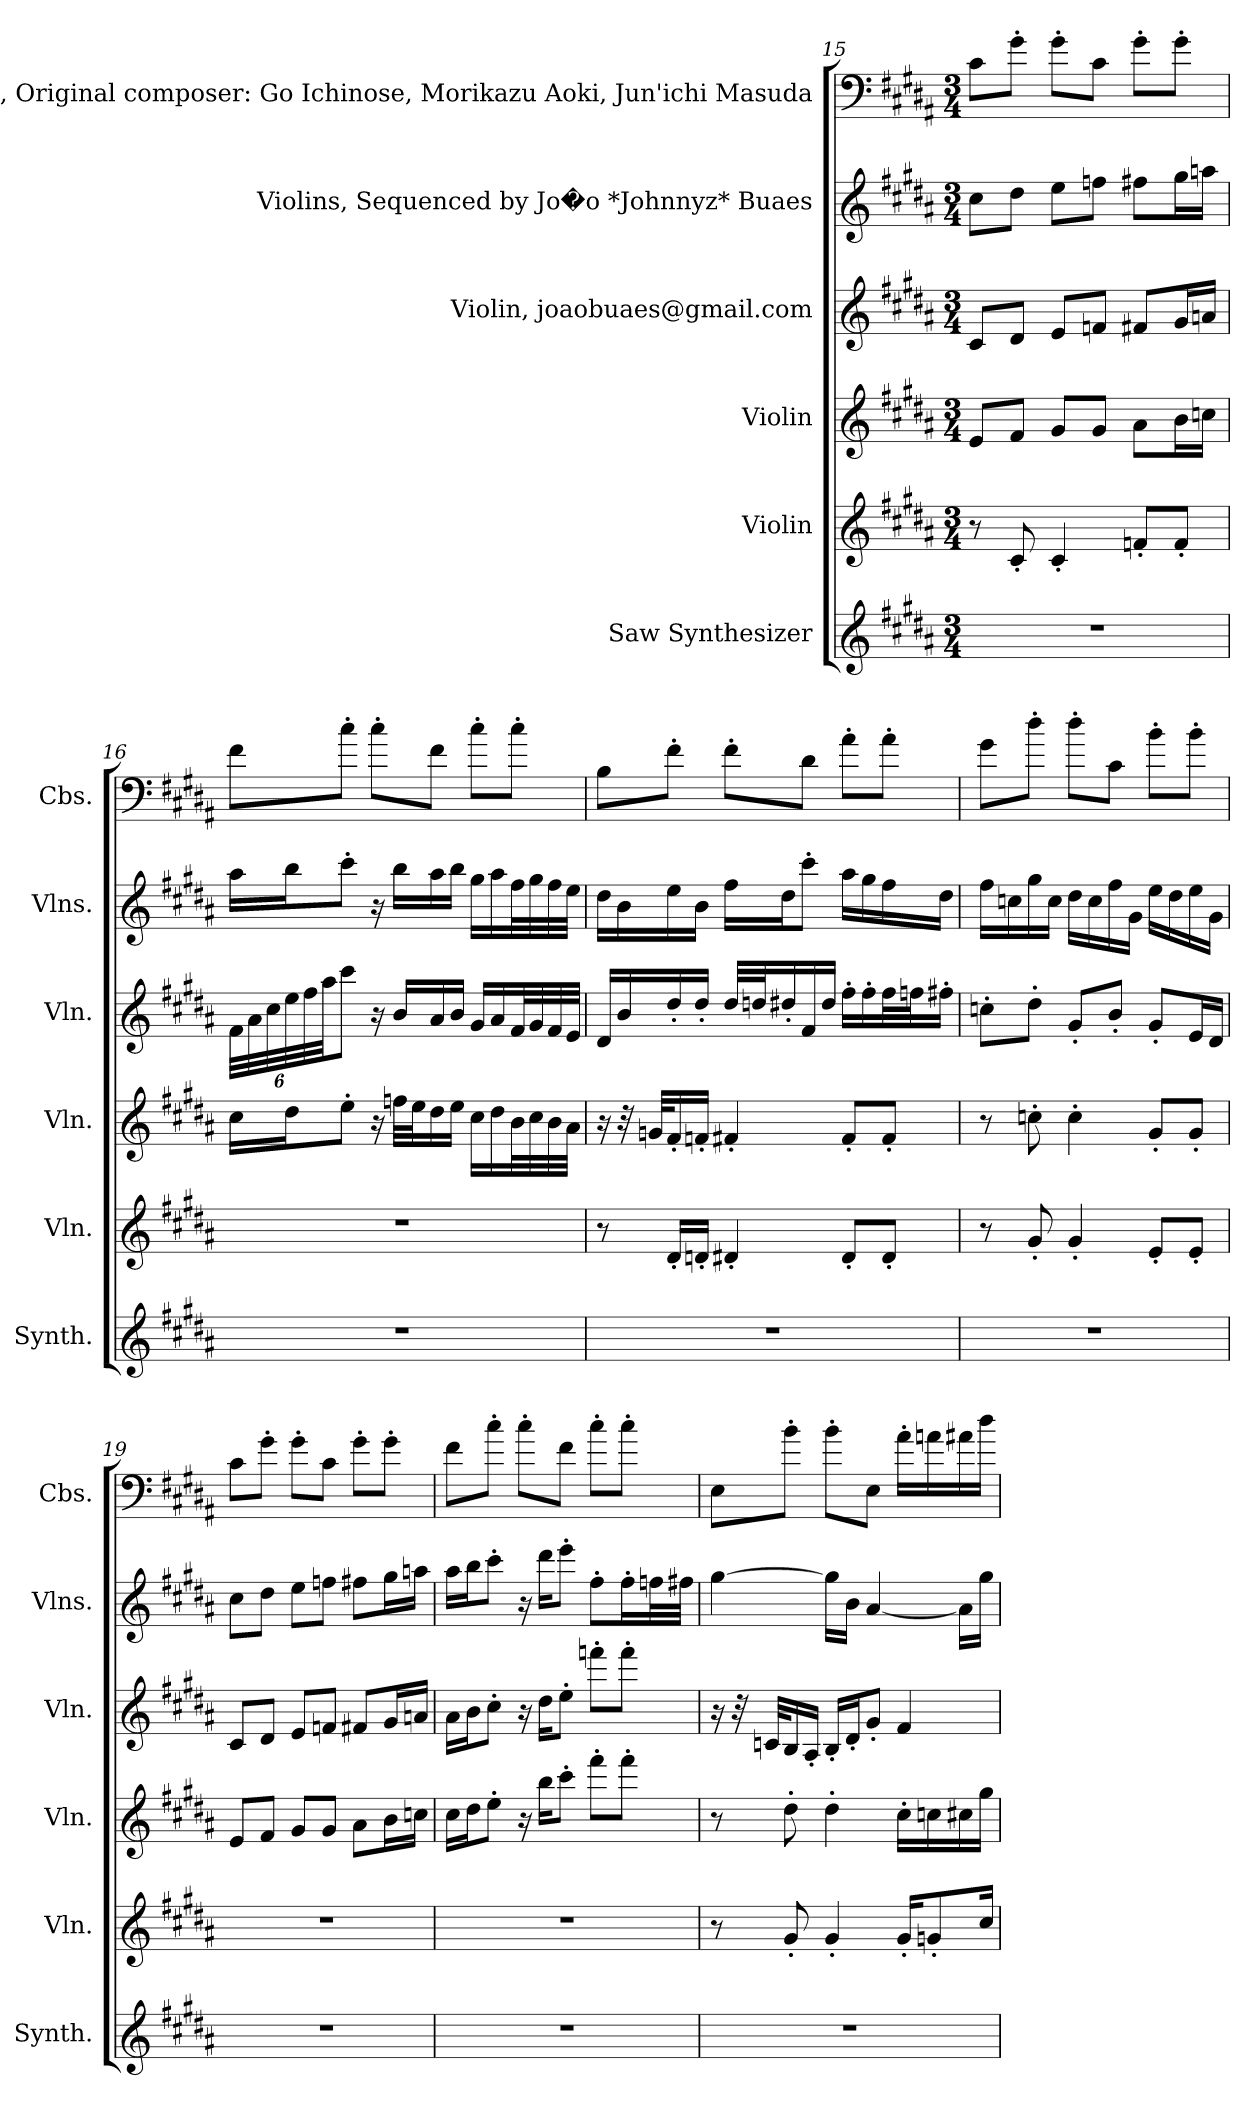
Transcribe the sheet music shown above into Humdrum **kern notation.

**kern	**kern	**kern	**kern	**kern	**kern
*part6	*part5	*part4	*part3	*part2	*part1
*staff6	*staff5	*staff4	*staff3	*staff2	*staff1
*I"Saw Synthesizer	*I"Violin	*I"Violin	*I"Violin, joaobuaes@gmail.com	*I"Violins, Sequenced by Jo�o *Johnnyz* Buaes	*I"Contrabasses, Original composer: Go Ichinose, Morikazu Aoki, Jun'ichi Masuda
*I'Synth.	*I'Vln.	*I'Vln.	*I'Vln.	*I'Vlns.	*I'Cbs.
!!LO:LB:g=z
*clefG2	*clefG2	*clefG2	*clefG2	*clefG2	*clefF4
*	*	*	*	*	*ITrd7c12
*k[f#c#g#d#a#]	*k[f#c#g#d#a#]	*k[f#c#g#d#a#]	*k[f#c#g#d#a#]	*k[f#c#g#d#a#]	*k[f#c#g#d#a#]
*M3/4	*M3/4	*M3/4	*M3/4	*M3/4	*M3/4
*MM76	*MM76	*MM76	*MM76	*MM76	*MM76
=15	=15	=15	=15	=15	=15
2.r	8r	8e/L	8c#/L	8cc#\L	8C#\L
.	8c#'/	8f#/J	8d#/J	8dd#\J	8G#'\J
.	4c#'/	8g#/L	8e/L	8ee\L	8G#'\L
.	.	8g#/J	8fn/J	8ffn\J	8C#\J
.	8fn'/L	8a#\L	8f#X/L	8ff#X\L	8G#'\L
.	8f'/J	16b\L	16g#/L	16gg#\L	8G#'\J
.	.	16ccn\JJ	16an/JJ	16aan\JJ	.
=16	=16	=16	=16	=16	=16
*	*	*	*Xbrackettup	*	*
*	*	*	*	*	*MM92
2.r	2.r	16cc#\LL	48f#\LLL	16aa#\LL	8F#\L
.	.	.	48a#\	.	.
.	.	.	48cc#\	.	.
.	.	16dd#\J	48ee\	16bb\J	.
.	.	.	48ff#\	.	.
.	.	.	48aa#\JJ	.	.
.	.	8ee'\J	8ccc#\J	8ccc#'\J	8c#'\J
.	.	16r	16r	16r	8c#'\L
.	.	32ffn\LLL	16b/LL	16bb\LL	.
.	.	32ee\J	.	.	.
.	.	16dd#\	16a#/	16aa#\	8F#\J
.	.	16ee\JJ	16b/JJ	16bb\JJ	.
.	.	16cc#\LL	16g#/LL	16gg#\LL	8c#'\L
.	.	16dd#\	16a#/	16aa#\	.
.	.	32b\L	32f#/L	32ff#\L	8c#'\J
.	.	32cc#\	32g#/	32gg#\	.
.	.	32b\	32f#/	32ff#\	.
.	.	32a#\JJJ	32e/JJJ	32ee\JJJ	.
!!LO:PB:g=z
=17	=17	=17	=17	=17	=17
2.r	8r	16r	16d#/LL	16dd#\LL	8BB\L
.	.	32r	16b/	16b\	.
.	.	32gn/KLL	.	.	.
.	16d#'/LL	16f#'/	16dd#'/	16ee\	8F#'\J
.	16dn'/JJ	16fn'/JJ	16dd#'/JJ	16b\JJ	.
.	4d#X'/	4f#X'/	32dd#/LLL	16ff#\LL	8F#'\L
.	.	.	32ddn/J	.	.
.	.	.	16dd#X'/	16dd#\J	.
.	.	.	16f#/	8ccc#'\J	8D#\J
.	.	.	16dd#/JJ	.	.
.	8d#'/L	8f#'/L	16ff#'\LL	16aa#\LL	8A#'\L
.	.	.	16ff#'\	16gg#\	.
.	8d#'/J	8f#'/J	32ff#\L	16ff#\	8A#'\J
.	.	.	32ffn\J	.	.
.	.	.	16ff#X'\JJ	16dd#\JJ	.
=18	=18	=18	=18	=18	=18
2.r	8r	8r	8ccn'\L	16ff#\LL	8G#\L
.	.	.	.	16ccn\	.
.	8g#'/	8ccn'\	8dd#'\J	16gg#\	8d#'\J
.	.	.	.	16cc\JJ	.
.	4g#'/	4cc'\	8g#'/L	16dd#\LL	8d#'\L
.	.	.	.	16cc\	.
.	.	.	8b'/J	16ff#\	8C#\J
.	.	.	.	16g#\JJ	.
.	8e'/L	8g#'/L	8g#'/L	16ee\LL	8B'\L
.	.	.	.	16dd#\	.
.	8e'/J	8g#'/J	16e/L	16ee\	8B'\J
.	.	.	16d#/JJ	16g#\JJ	.
!!LO:LB:g=z
=19	=19	=19	=19	=19	=19
2.r	2.r	8e/L	8c#/L	8cc#\L	8C#\L
.	.	8f#/J	8d#/J	8dd#\J	8G#'\J
.	.	8g#/L	8e/L	8ee\L	8G#'\L
.	.	8g#/J	8fn/J	8ffn\J	8C#\J
.	.	8a#\L	8f#X/L	8ff#X\L	8G#'\L
.	.	16b\L	16g#/L	16gg#\L	8G#'\J
.	.	16ccn\JJ	16an/JJ	16aan\JJ	.
=20	=20	=20	=20	=20	=20
2.r	2.r	16cc#\LL	16a#\LL	16aa#\LL	8F#\L
.	.	16dd#\J	16b\J	16bb\J	.
.	.	8ee'\J	8cc#'\J	8ccc#'\J	8c#'\J
.	.	16r	16r	16r	8c#'\L
.	.	16bb\KL	16dd#\KL	16ddd#\KL	.
.	.	8ccc#'\J	8ee'\J	8eee'\J	8F#\J
.	.	8fff#'\L	8fffn'\L	8ff#'\L	8c#'\L
.	.	8fff#'\J	8fff'\J	16ff#'\L	8c#'\J
.	.	.	.	32ffn\L	.
.	.	.	.	32ff#X\JJJ	.
!!LO:PB:g=z
=21	=21	=21	=21	=21	=21
2.r	8r	8r	16r	[4gg#\	8EE\L
.	.	.	32r	.	.
.	.	.	32cn/KLL	.	.
.	8g#'/	8dd#'\	16B/	.	8B'\J
.	.	.	16A#'/JJ	.	.
.	4g#'/	4dd#'\	16B'/LL	16gg#\LL]	8B'\L
.	.	.	16d#'/J	16b\JJ	.
.	.	.	8g#'/J	[4a#/	8EE\J
.	16g#'/KL	16cc#'\LL	4f#/	.	16A#'\LL
.	8gn'/	16ccn\	.	.	16An\
.	.	16cc#X\	.	16a#\LL]	16A#X\
.	16cc#/Jk	16gg#\JJ	.	16gg#\JJ	16d#\JJ
=	=	=	=	=	=
*-	*-	*-	*-	*-	*-
